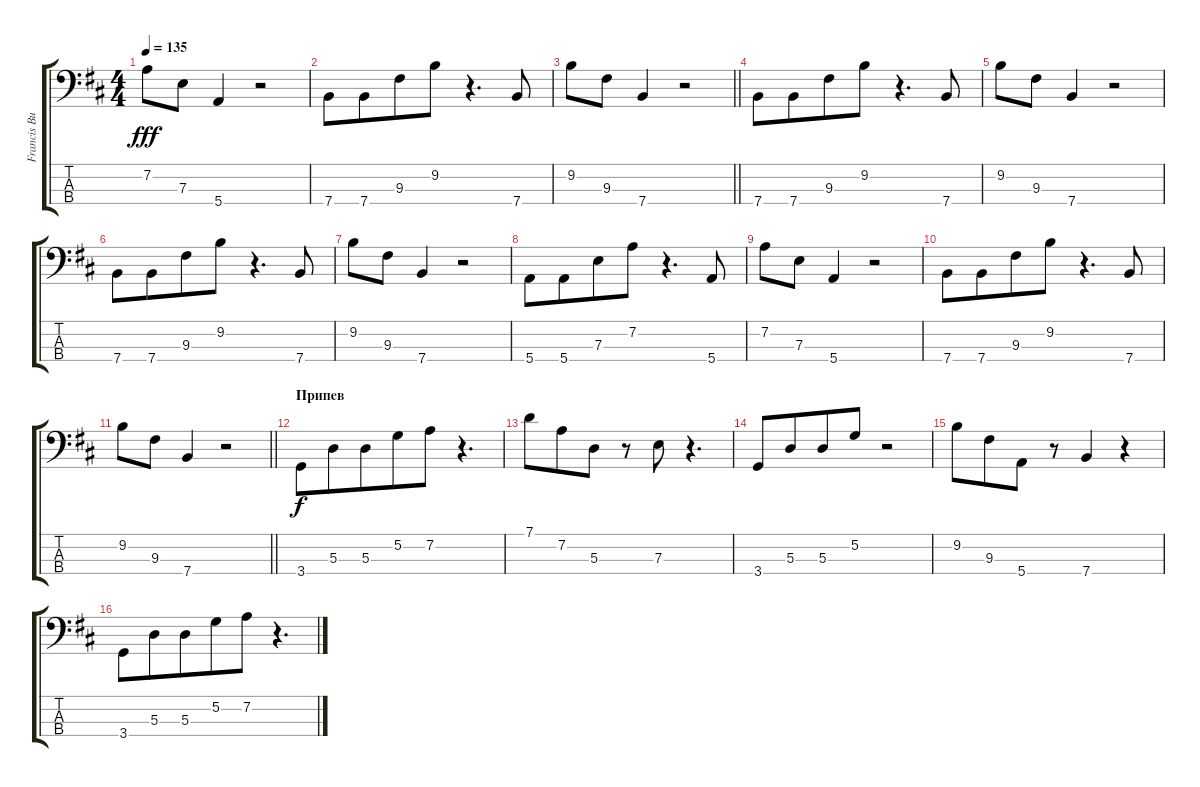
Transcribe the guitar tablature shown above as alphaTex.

\track ("Francis Bucholz" "Francis Bu") {instrument electricbasspick}
\staff {score tabs}
\tuning (G2 D2 A1 E1) {hide}
\ts (4 4)
\tempo 135
\clef f4
\ks d
7.2.8{dy fff} 7.3.8 5.4.4 r.2 |
7.4.8 7.4.8{beam merge} 9.3.8 9.2.8 r.4{d} 7.4.8 |
\barLineRight lightlight
9.2.8 9.3.8 7.4.4 r.2 |
7.4.8 7.4.8{beam merge} 9.3.8 9.2.8 r.4{d} 7.4.8 |
9.2.8 9.3.8 7.4.4 r.2 |
7.4.8 7.4.8{beam merge} 9.3.8 9.2.8 r.4{d} 7.4.8 |
9.2.8 9.3.8 7.4.4 r.2 |
5.4.8 5.4.8{beam merge} 7.3.8 7.2.8 r.4{d} 5.4.8 |
7.2.8 7.3.8 5.4.4 r.2 |
7.4.8 7.4.8{beam merge} 9.3.8 9.2.8 r.4{d} 7.4.8 |
\barLineRight lightlight
9.2.8 9.3.8 7.4.4 r.2 |
\section ("" "Припев")
3.4.8{dy f} 5.3.8{beam merge} 5.3.8 5.2.8{beam merge} 7.2.8 r.4{d} |
7.1.8 7.2.8{beam merge} 5.3.8 r.8 7.3.8 r.4{d} |
3.4.8 5.3.8{beam merge} 5.3.8 5.2.8 r.2 |
9.2.8 9.3.8{beam merge} 5.4.8 r.8 7.4.4 r.4 |
3.4.8 5.3.8{beam merge} 5.3.8 5.2.8{beam merge} 7.2.8 r.4{d}
